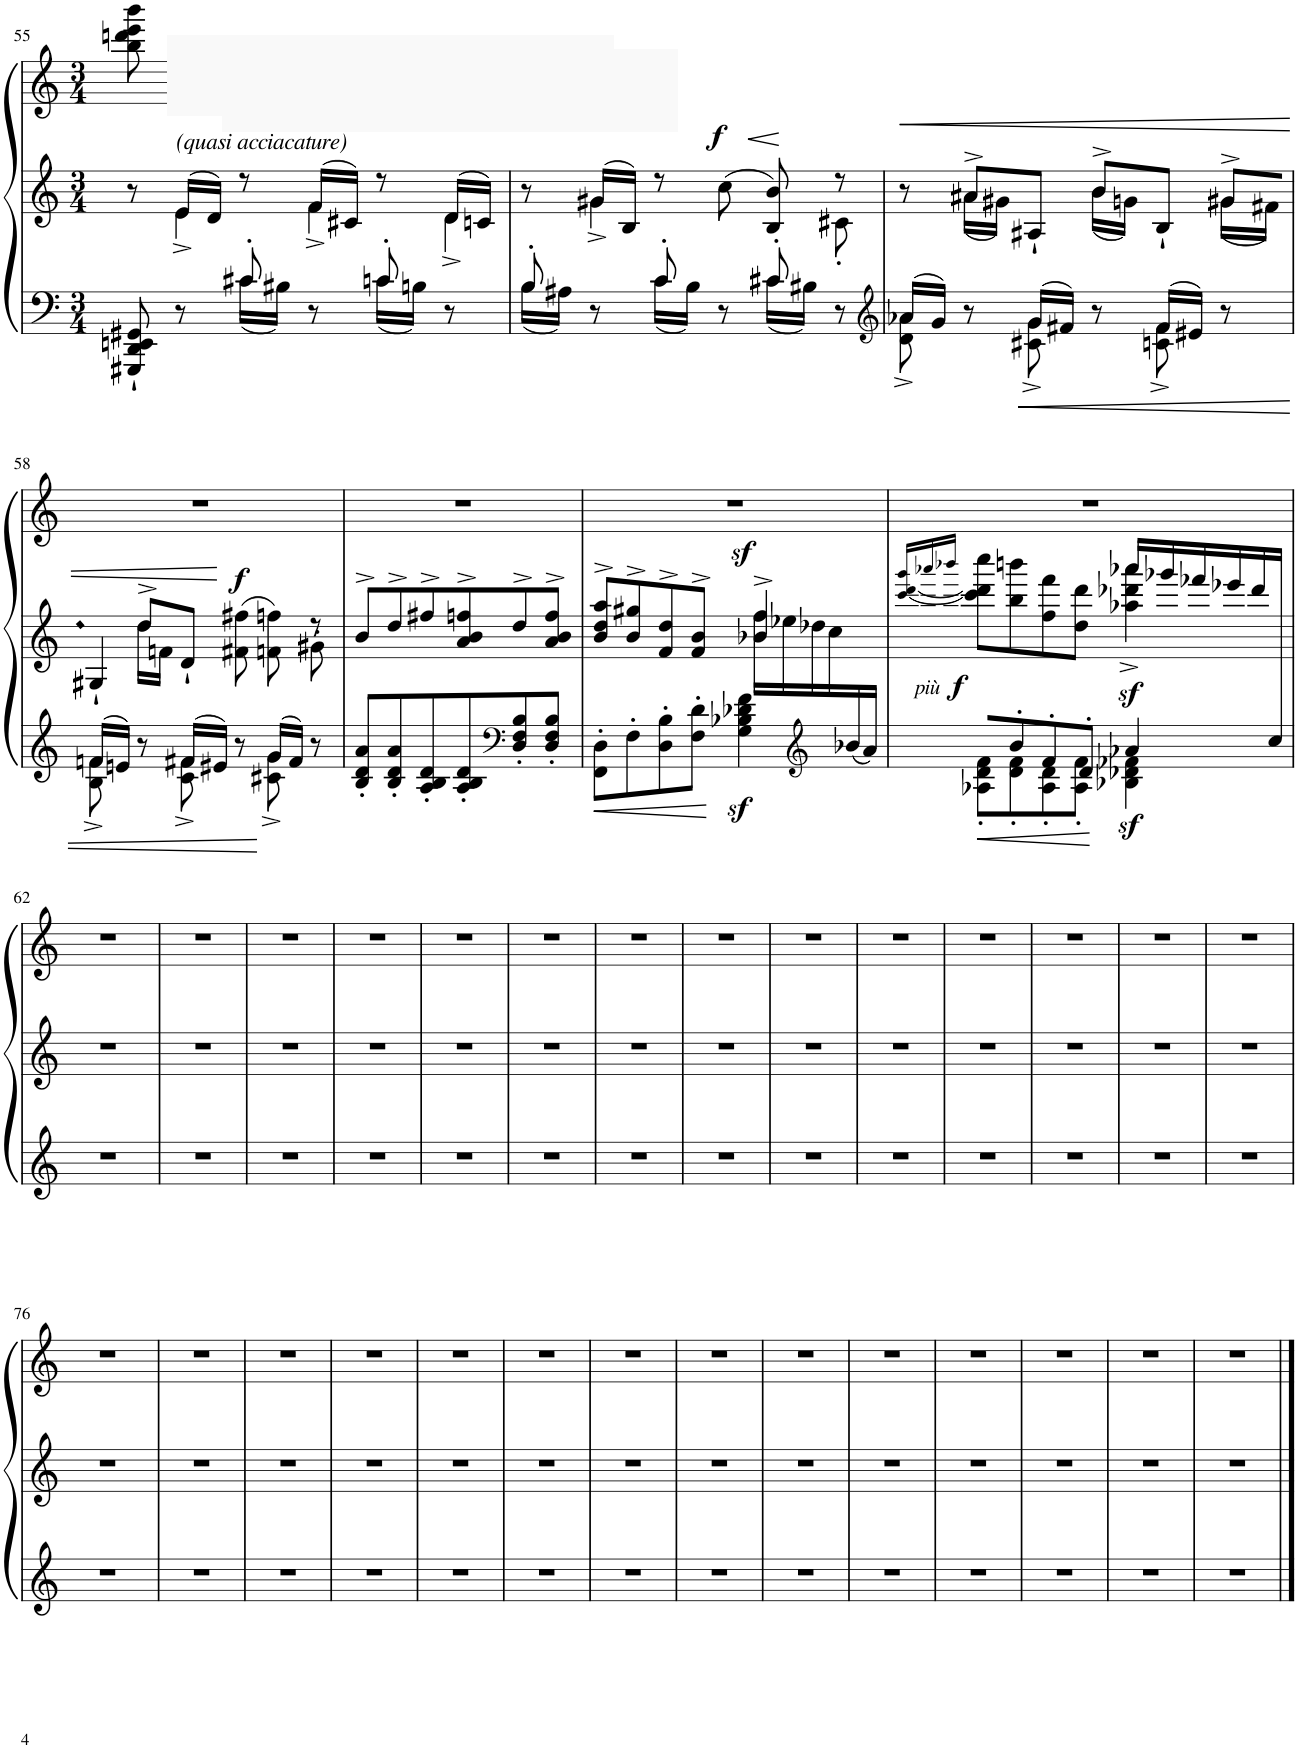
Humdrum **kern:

**kern	**kern	**kern	**dynam
*part1	*part1	*part1	*part1
*staff3	*staff2	*staff1	*staff1/2/3
*I"Piano	*	*	*
*I'Pno.	*	*	*
!!LO:PB:g=z
*clefF4	*clefG2	*clefG2	*
*k[]	*k[]	*k[]	*
*M3/4	*M3/4	*M3/4	*
=55	=55	=55	=55
*^	*^	*	*
8GGG#X/`< 8DD/`< 8EEn/`< 8GG#X/`<	8ryy	8r	8ryy	8bb\ 8dddn\ 8eee\ 8bbb\	.
!	!	!	!	!LO:TX:b:i:t=(quasi acciacature)	!
8ryy	8r	16e^</LL	4e\	8r	.
.	.	16d/JJ	.	.	.
16c#\LL	8c#X'/	8r	.	2r	.
16B#X\JJ	.	.	.	.	.
8ryy	8r	16f^</LL	4f\	.	.
.	.	16c#X/JJ	.	.	.
16c\LL	8cn'/	8r	.	.	.
16Bn\JJ	.	.	.	.	.
8ryy	8r	16d^</LL	8d\	.	.
.	.	16cn/JJ	.	.	.
=56	=56	=56	=56	=56	=56
16B\LL	8B'/	8r	8ryy	2.r	.
16A#X\JJ	.	.	.	.	.
8ryy	8r	16g#X^</LL	4g#\	.	.
.	.	16B/JJ	.	.	.
16c\LL	8c'/	8r	.	.	.
16B\JJ	.	.	.	.	.
!	!	!	!	!	!LO:DY:a=2
8ryy	8r	8cc\	4ryy	.	f
16c#\LL	8c#X'/	8B/ 8b/	.	.	.
16B#X\JJ	.	.	.	.	.
8ryy	8r	8r	8c#X'\	.	.
=57	=57	=57	=57	=57	=57
*clefG2	*	*	*	*	*
8d\^ 8a-\^	16a-X/LL	8r	8ryy	2.r	.
.	16g/JJ	.	.	.	.
8ryy	8r	8a#X^/L	16a#\LL	.	.
.	.	.	16g#X\JJ	.	.
8c#X\^ 8g\^	16g/LL	8A#X`/J	8ryy	.	.
.	16f#X/JJ	.	.	.	.
8ryy	8r	8b^/L	16b\LL	.	.
.	.	.	16gn\JJ	.	.
8cn\^ 8f#\^	16f#/LL	8B`/J	8ryy	.	.
.	16e#X/JJ	.	.	.	.
8ryy	8r	[8g#X^/L	16g#\LL	.	.
.	.	.	16f#X\JJ	.	.
!!LO:LB:g=z
=58	=58	=58	=58	=58	=58
8B\^ 8f\^	16fn/LL	8G#X`</	8ryy	2.r	.
.	16en/JJ	.	.	.	.
8ryy	8r	8dd^/L	16dd\LL	.	.
.	.	.	16fn\JJ	.	.
8c\^ 8f#\^	16f#X/LL	8d`</J	8ryy	.	.
.	16e#X/JJ	.	.	.	.
!	!	!	!	!	!LO:DY:a=2
8ryy	8r	8f#X\ 8ff#X\	8ryy	.	f
8c#X\^ 8g\^	16g/LL	8fn\ 8ffn\	8ryy	.	.
.	16f#/JJ	.	.	.	.
8ryy	8r	8r	8g#X'>\	.	.
*v	*v	*	*	*	*
*	*v	*v	*	*
=59	=59	=59	=59
8B/' 8d/' 8a/'L	8b^>/L	2.r	.
8B/' 8d/' 8a/'	8dd^>/	.	.
8A/' 8B/' 8d/'	8ff#X^>/	.	.
8A/' 8B/' 8d/'	8a/^> 8b/^> 8ffn/^>	.	.
*clefF4	*	*	*
8D/' 8F/' 8B/'	8dd^>/	.	.
8D/' 8F/' 8B/'J	8a/^> 8b/^> 8ff/^>J	.	.
=60	=60	=60	=60
*^	*^	*	*
*	*^	*	*	*	*
2ryy	3%2ryy	8FF\'> 8D\'>L	8b/^> 8dd/^> 8aa/^>L	2ryy	2.r	.
.	.	8F'>\	8b/^> 8gg#X/^>	.	.	.
.	.	8D\'> 8B\'>	8f/^> 8dd/^>	.	.	.
.	.	8F\'> 8d\'>J	8f/^> 8b/^>J	.	.	.
*	*	*	*	*Xbrackettup	*	*
!	!	!	!	!	!	!LO:DY:b=3
!	!	!	!	!	!	!LO:DY:n=1:a=2
4ryy	.	4G\ 4B-X\ 4d-X\ 4f\	4b-X/^ 4ff/^	24ff\LL	.	sf sf
.	.	.	.	24ee-X\	.	.
.	.	.	.	24dd-X\	.	.
.	.	.	.	24cc\	.	.
*clefG2	*	*	*	*	*	*
.	24b-X/	.	.	12ryy	.	.
.	24a/JJ	.	.	.	.	.
=61	=61	=61	=61	=61	=61	=61
.	.	.	[<16qccc/ [<16qddd/ 16qggg/LL	.	.	.
.	.	.	16qaaa-X/	.	.	.
.	.	.	16qbbb-X/JJ	.	.	.
!	!	!	!	!	!	!LO:DY:b=2
!	!	!	!	!	!	!LO:DY:n=1:b=2
8A-X\' 8d\' 8f\'L	24%17ryy	8ryy	8ccc\] 8ddd\] 8cccc\L	2ryy	2.r	other-dynamics f
8d\' 8f\'	.	8b'/	8bb\ 8bbbn\	.	.	.
8A-\' 8d\'	.	8f'/	8ff\ 8fff\	.	.	.
8A-\' 8f\'J	.	8d'/J	8dd\ 8ddd\J	.	.	.
!	!	!	!	!	!	!LO:DY:n=2:b=3
!	!	!	!	!	!	!LO:DY:n=3:b=2
4B-X\ 4d-X\ 4f-X\	.	4a-X/	4aa-X\^ 4ddd-X\^ 4aaa-X\^	24aaa-/LL	.	sf sf
.	.	.	.	24ggg-X/	.	.
.	.	.	.	24fff-X/	.	.
.	.	.	.	24eee-X/	.	.
.	.	.	.	24ddd-/	.	.
.	24cc/JJ	.	.	24ryy	.	.
*v	*v	*v	*	*	*	*
*	*v	*v	*	*
!!LO:LB:g=z
=62	=62	=62	=62
2.r	2.r	2.r	.
=63	=63	=63	=63
2.r	2.r	2.r	.
=64	=64	=64	=64
2.r	2.r	2.r	.
=65	=65	=65	=65
2.r	2.r	2.r	.
=66	=66	=66	=66
2.r	2.r	2.r	.
=67	=67	=67	=67
2.r	2.r	2.r	.
=68	=68	=68	=68
2.r	2.r	2.r	.
=69	=69	=69	=69
2.r	2.r	2.r	.
=70	=70	=70	=70
2.r	2.r	2.r	.
=71	=71	=71	=71
2.r	2.r	2.r	.
=72	=72	=72	=72
2.r	2.r	2.r	.
=73	=73	=73	=73
2.r	2.r	2.r	.
=74	=74	=74	=74
2.r	2.r	2.r	.
=75	=75	=75	=75
2.r	2.r	2.r	.
!!LO:LB:g=z
=76	=76	=76	=76
2.r	2.r	2.r	.
=77	=77	=77	=77
2.r	2.r	2.r	.
=78	=78	=78	=78
2.r	2.r	2.r	.
=79	=79	=79	=79
2.r	2.r	2.r	.
=80	=80	=80	=80
2.r	2.r	2.r	.
=81	=81	=81	=81
2.r	2.r	2.r	.
=82	=82	=82	=82
2.r	2.r	2.r	.
=83	=83	=83	=83
2.r	2.r	2.r	.
=84	=84	=84	=84
2.r	2.r	2.r	.
=85	=85	=85	=85
2.r	2.r	2.r	.
=86	=86	=86	=86
2.r	2.r	2.r	.
=87	=87	=87	=87
2.r	2.r	2.r	.
=88	=88	=88	=88
2.r	2.r	2.r	.
=89	=89	=89	=89
2.r	2.r	2.r	.
==	==	==	==
*-	*-	*-	*-
